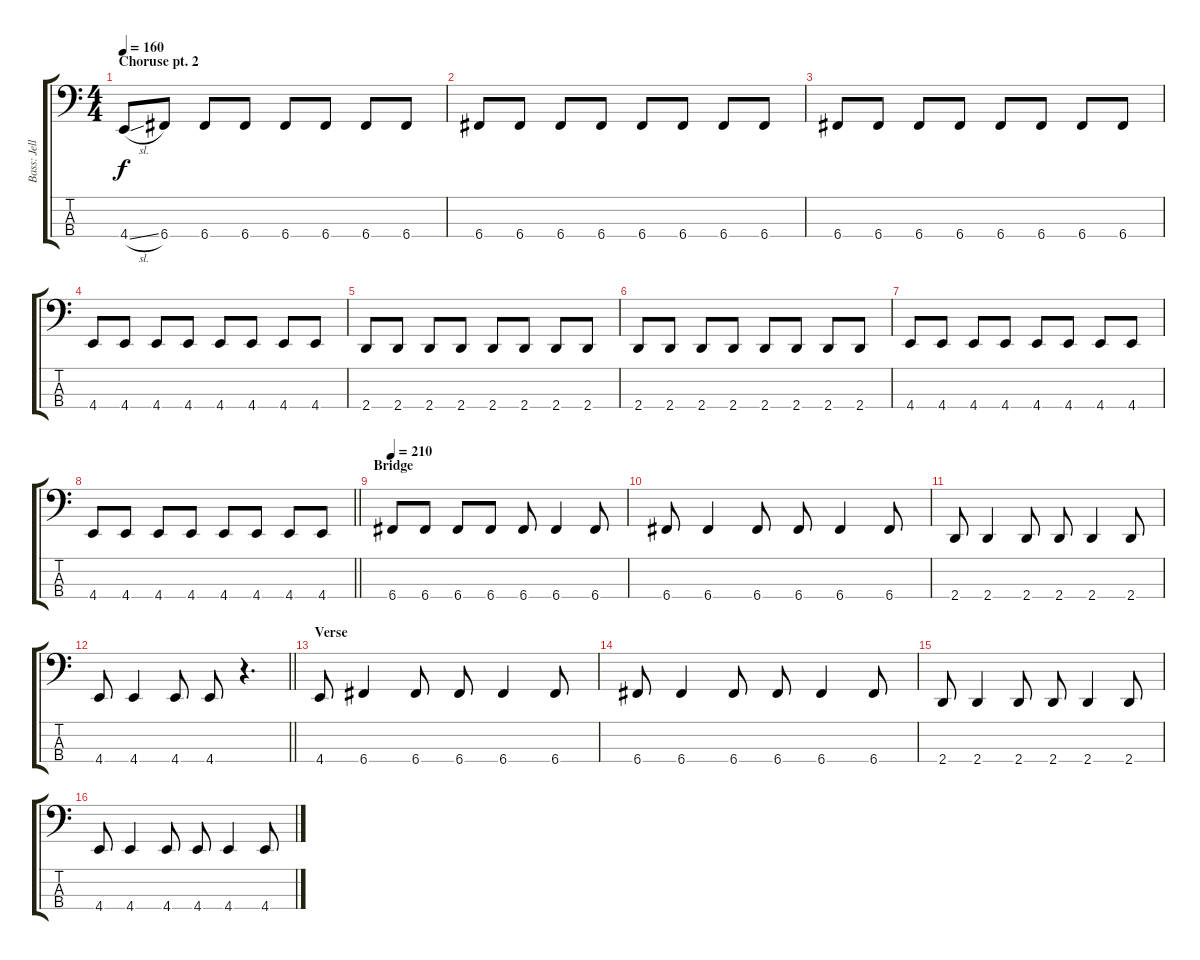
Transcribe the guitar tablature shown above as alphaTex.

\track ("Bass: Jelle" "Bass: Jell") {instrument electricbasspick}
\staff {score tabs}
\tuning (F2 C2 G1 C1) {hide}
\ts (4 4)
\section ("" "Choruse pt. 2")
\tempo 160
\clef f4
\ks c
4.4{sl}.8{dy f} 6.4.8 6.4.8 6.4.8 6.4.8 6.4.8 6.4.8 6.4.8 |
6.4.8 6.4.8 6.4.8 6.4.8 6.4.8 6.4.8 6.4.8 6.4.8 |
6.4.8 6.4.8 6.4.8 6.4.8 6.4.8 6.4.8 6.4.8 6.4.8 |
4.4.8 4.4.8 4.4.8 4.4.8 4.4.8 4.4.8 4.4.8 4.4.8 |
2.4.8 2.4.8 2.4.8 2.4.8 2.4.8 2.4.8 2.4.8 2.4.8 |
2.4.8 2.4.8 2.4.8 2.4.8 2.4.8 2.4.8 2.4.8 2.4.8 |
4.4.8 4.4.8 4.4.8 4.4.8 4.4.8 4.4.8 4.4.8 4.4.8 |
\barLineRight lightlight
4.4.8 4.4.8 4.4.8 4.4.8 4.4.8 4.4.8 4.4.8 4.4.8 |
\section ("" "Bridge")
\tempo 210
6.4.8 6.4.8 6.4.8 6.4.8 6.4.8 6.4.4 6.4.8 |
6.4.8 6.4.4 6.4.8 6.4.8 6.4.4 6.4.8 |
2.4.8 2.4.4 2.4.8 2.4.8 2.4.4 2.4.8 |
\barLineRight lightlight
4.4.8 4.4.4 4.4.8 4.4.8 r.4{d} |
\section ("" "Verse")
4.4.8 6.4.4 6.4.8 6.4.8 6.4.4 6.4.8 |
6.4.8 6.4.4 6.4.8 6.4.8 6.4.4 6.4.8 |
2.4.8 2.4.4 2.4.8 2.4.8 2.4.4 2.4.8 |
4.4.8 4.4.4 4.4.8 4.4.8 4.4.4 4.4.8
